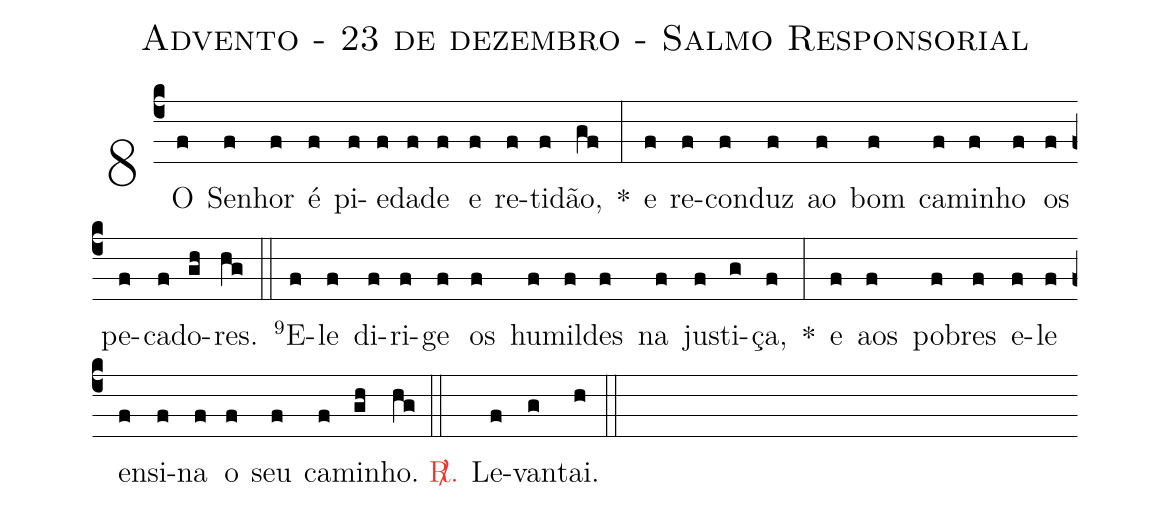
name: Advento - 23 de dezembro - Salmo Responsorial;
%%
(c4)

<v>\VSup{8}</v>O(f) Se(f)nhor(f) é(f) pi(f)e(f)da(f)de(f) e(f) re(f)ti(f)dão,(gf) *(:)
e(f) re(f)con(f)duz(f) ao(f) bom(f) ca(f)mi(f)nho(f) os(f) pe(f)ca(f)do(gh)res.(hg)

(::)

<v>\VSup{9}</v>E(f)le(f) di(f)ri(f)ge(f) os(f) hu(f)mil(f)des(f) na(f) jus(f)ti(g)ça,(f) *(:)
e(f) aos(f) po(f)bres(f) e(f)le(f) en(f)si(f)na(f) o(f) seu(f) ca(f)mi(gh)nho.(hg)
(::)

<c><sp>R/</sp>.</c>() Le(f)van(g)tai.(h)

(::)
